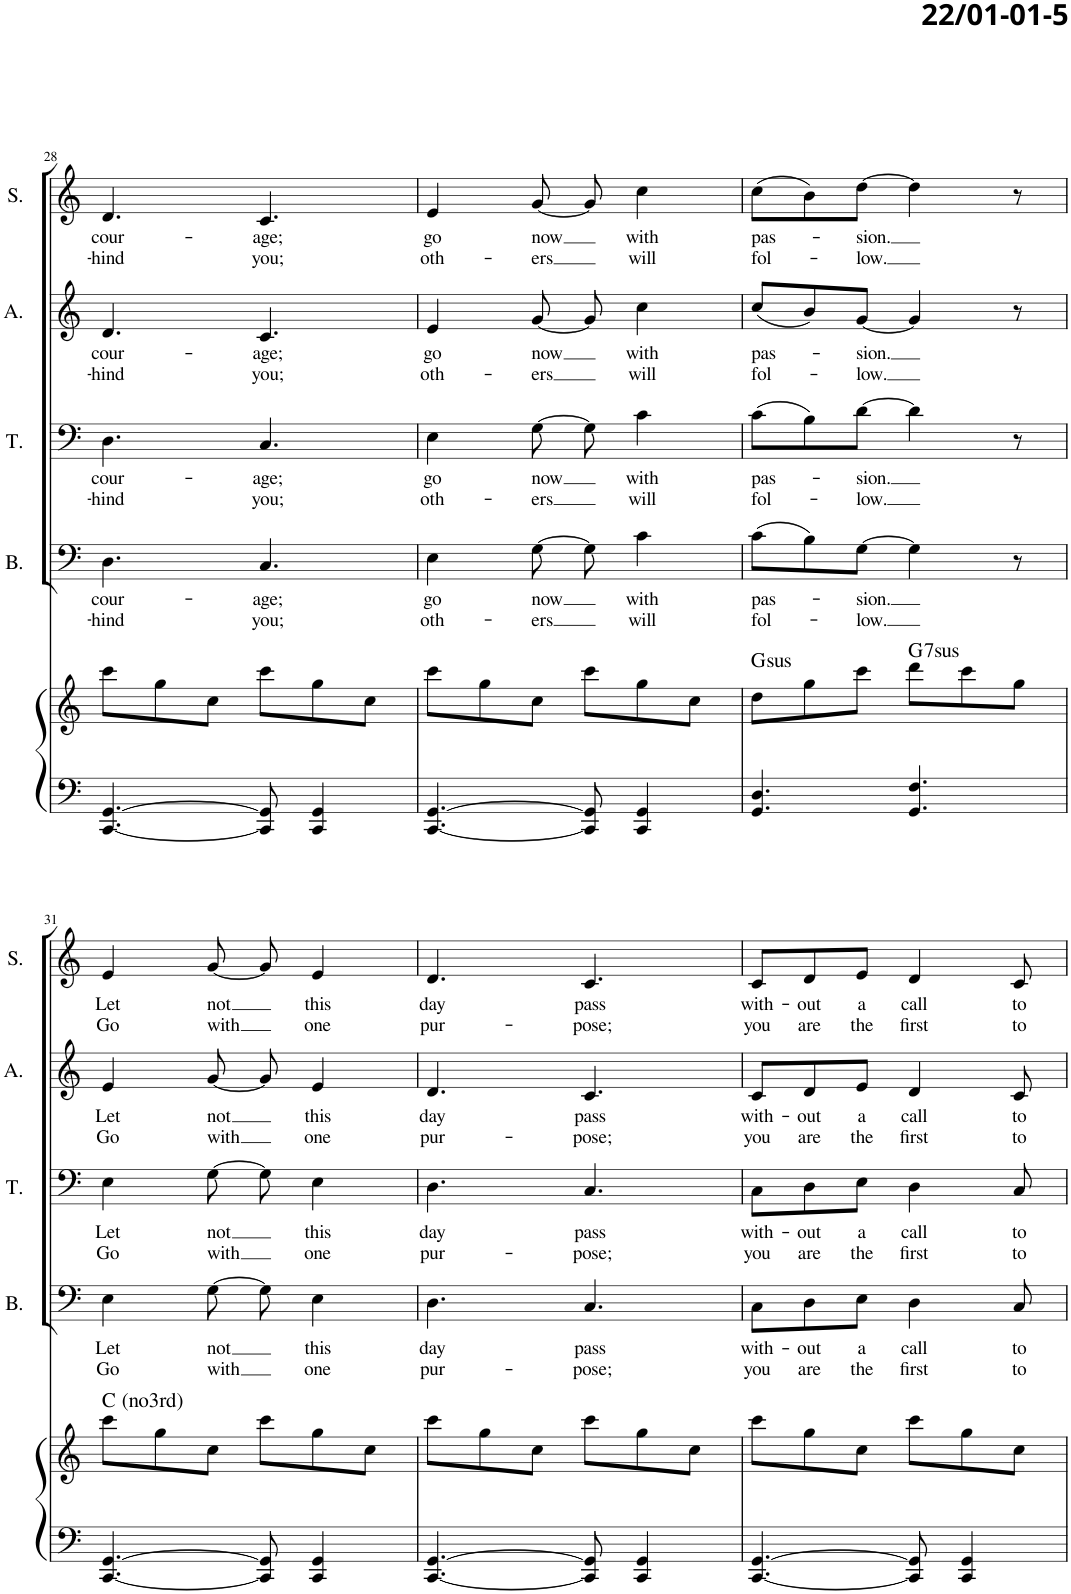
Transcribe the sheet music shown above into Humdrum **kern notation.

**kern	**kern	**harte	**kern	**text	**text	**kern	**text	**text	**kern	**text	**text	**kern	**text	**text
*part5	*part5	*part5	*part4	*part4	*part4	*part3	*part3	*part3	*part2	*part2	*part2	*part1	*part1	*part1
*staff6	*staff5	*	*staff4	*staff4	*staff4	*staff3	*staff3	*staff3	*staff2	*staff2	*staff2	*staff1	*staff1	*staff1
*I"Piano	*	*	*I"Bass	*	*	*I"Tenor	*	*	*I"Alto	*	*	*I"Soprano	*	*
*I'Pno	*	*	*I'B.	*	*	*I'T.	*	*	*I'A.	*	*	*I'S.	*	*
!!LO:PB:g=z
*clefF4	*clefG2	*	*clefF4	*	*	*clefF4	*	*	*clefG2	*	*	*clefG2	*	*
*k[]	*k[]	*	*k[]	*	*	*k[]	*	*	*k[]	*	*	*k[]	*	*
*M6/8	*M6/8	*	*M6/8	*	*	*M6/8	*	*	*M6/8	*	*	*M6/8	*	*
=28	=28	=28	=28	=28	=28	=28	=28	=28	=28	=28	=28	=28	=28	=28
!	!	!	!	!LO:LY:b	!LO:LY:b	!	!LO:LY:b	!LO:LY:b	!	!LO:LY:b	!LO:LY:b	!	!LO:LY:b	!LO:LY:b
[4.CC/ [4.GG/	8ccc\L	.	4.D\	cour-	-hind	4.D\	cour-	-hind	4.d/	cour-	-hind	4.d/	cour-	-hind
.	8gg\	.	.	.	.	.	.	.	.	.	.	.	.	.
.	8cc\J	.	.	.	.	.	.	.	.	.	.	.	.	.
!	!	!	!	!LO:LY:b	!LO:LY:b	!	!LO:LY:b	!LO:LY:b	!	!LO:LY:b	!LO:LY:b	!	!LO:LY:b	!LO:LY:b
8CC/] 8GG/]	8ccc\L	.	4.C/	-age;	you;	4.C/	-age;	you;	4.c/	-age;	you;	4.c/	-age;	you;
4CC/ 4GG/	8gg\	.	.	.	.	.	.	.	.	.	.	.	.	.
.	8cc\J	.	.	.	.	.	.	.	.	.	.	.	.	.
=29	=29	=29	=29	=29	=29	=29	=29	=29	=29	=29	=29	=29	=29	=29
!	!	!	!	!LO:LY:b	!LO:LY:b	!	!LO:LY:b	!LO:LY:b	!	!LO:LY:b	!LO:LY:b	!	!LO:LY:b	!LO:LY:b
[4.CC/ [4.GG/	8ccc\L	.	4E\	go	oth-	4E\	go	oth-	4e/	go	oth-	4e/	go	oth-
.	8gg\	.	.	.	.	.	.	.	.	.	.	.	.	.
!	!	!	!	!LO:LY:b	!LO:LY:b	!	!LO:LY:b	!LO:LY:b	!	!LO:LY:b	!LO:LY:b	!	!LO:LY:b	!LO:LY:b
.	8cc\J	.	[8G\	now	-ers	[8G\	now	-ers	[8g/	now	-ers	[8g/	now	-ers
8CC/] 8GG/]	8ccc\L	.	8G\]	.	.	8G\]	.	.	8g/]	.	.	8g/]	.	.
!	!	!	!	!LO:LY:b	!LO:LY:b	!	!LO:LY:b	!LO:LY:b	!	!LO:LY:b	!LO:LY:b	!	!LO:LY:b	!LO:LY:b
4CC/ 4GG/	8gg\	.	4c\	with	will	4c\	with	will	4cc\	with	will	4cc\	with	will
.	8cc\J	.	.	.	.	.	.	.	.	.	.	.	.	.
=30	=30	=30	=30	=30	=30	=30	=30	=30	=30	=30	=30	=30	=30	=30
!	!	!LO:H:kt=sus	!	!LO:LY:b	!LO:LY:b	!	!LO:LY:b	!LO:LY:b	!	!LO:LY:b	!LO:LY:b	!	!LO:LY:b	!LO:LY:b
4.GG/ 4.D/	8dd\L	G:sus4	(8c\L	pas-	fol-	(8c\L	pas-	fol-	(8cc/L	pas-	fol-	(8cc\L	pas-	fol-
.	8gg\	.	8B\)	.	.	8B\)	.	.	8b/)	.	.	8b\)	.	.
!	!	!	!	!LO:LY:b	!LO:LY:b	!	!LO:LY:b	!LO:LY:b	!	!LO:LY:b	!LO:LY:b	!	!LO:LY:b	!LO:LY:b
.	8ccc\J	.	[8G\J	-sion.	-low.	[8d\J	-sion.	-low.	[8g/J	-sion.	-low.	[8dd\J	-sion.	-low.
!	!	!LO:H:kt=7sus	!	!	!	!	!	!	!	!	!	!	!	!
4.GG/ 4.F/	8ddd\L	G:sus4(7)	4G\]	.	.	4d\]	.	.	4g/]	.	.	4dd\]	.	.
.	8ccc\	.	.	.	.	.	.	.	.	.	.	.	.	.
.	8gg\J	.	8r	.	.	8r	.	.	8r	.	.	8r	.	.
!!LO:LB:g=z
=31	=31	=31	=31	=31	=31	=31	=31	=31	=31	=31	=31	=31	=31	=31
!	!	!	!	!LO:LY:b	!LO:LY:b	!	!LO:LY:b	!LO:LY:b	!	!LO:LY:b	!LO:LY:b	!	!LO:LY:b	!LO:LY:b
[4.CC/ [4.GG/	8ccc\L	C:maj(*3)	4E\	Let	Go	4E\	Let	Go	4e/	Let	Go	4e/	Let	Go
.	8gg\	.	.	.	.	.	.	.	.	.	.	.	.	.
!	!	!	!	!LO:LY:b	!LO:LY:b	!	!LO:LY:b	!LO:LY:b	!	!LO:LY:b	!LO:LY:b	!	!LO:LY:b	!LO:LY:b
.	8cc\J	.	[8G\	not	with	[8G\	not	with	[8g/	not	with	[8g/	not	with
8CC/] 8GG/]	8ccc\L	.	8G\]	.	.	8G\]	.	.	8g/]	.	.	8g/]	.	.
!	!	!	!	!LO:LY:b	!LO:LY:b	!	!LO:LY:b	!LO:LY:b	!	!LO:LY:b	!LO:LY:b	!	!LO:LY:b	!LO:LY:b
4CC/ 4GG/	8gg\	.	4E\	this	one	4E\	this	one	4e/	this	one	4e/	this	one
.	8cc\J	.	.	.	.	.	.	.	.	.	.	.	.	.
=32	=32	=32	=32	=32	=32	=32	=32	=32	=32	=32	=32	=32	=32	=32
!	!	!	!	!LO:LY:b	!LO:LY:b	!	!LO:LY:b	!LO:LY:b	!	!LO:LY:b	!LO:LY:b	!	!LO:LY:b	!LO:LY:b
[4.CC/ [4.GG/	8ccc\L	.	4.D\	day	pur-	4.D\	day	pur-	4.d/	day	pur-	4.d/	day	pur-
.	8gg\	.	.	.	.	.	.	.	.	.	.	.	.	.
.	8cc\J	.	.	.	.	.	.	.	.	.	.	.	.	.
!	!	!	!	!LO:LY:b	!LO:LY:b	!	!LO:LY:b	!LO:LY:b	!	!LO:LY:b	!LO:LY:b	!	!LO:LY:b	!LO:LY:b
8CC/] 8GG/]	8ccc\L	.	4.C/	pass	-pose;	4.C/	pass	-pose;	4.c/	pass	-pose;	4.c/	pass	-pose;
4CC/ 4GG/	8gg\	.	.	.	.	.	.	.	.	.	.	.	.	.
.	8cc\J	.	.	.	.	.	.	.	.	.	.	.	.	.
=33	=33	=33	=33	=33	=33	=33	=33	=33	=33	=33	=33	=33	=33	=33
!	!	!	!	!LO:LY:b	!LO:LY:b	!	!LO:LY:b	!LO:LY:b	!	!LO:LY:b	!LO:LY:b	!	!LO:LY:b	!LO:LY:b
[4.CC/ [4.GG/	8ccc\L	.	8C\L	with-	you	8C\L	with-	you	8c/L	with-	you	8c/L	with-	you
!	!	!	!	!LO:LY:b	!LO:LY:b	!	!LO:LY:b	!LO:LY:b	!	!LO:LY:b	!LO:LY:b	!	!LO:LY:b	!LO:LY:b
.	8gg\	.	8D\	-out	are	8D\	-out	are	8d/	-out	are	8d/	-out	are
!	!	!	!	!LO:LY:b	!LO:LY:b	!	!LO:LY:b	!LO:LY:b	!	!LO:LY:b	!LO:LY:b	!	!LO:LY:b	!LO:LY:b
.	8cc\J	.	8E\J	a	the	8E\J	a	the	8e/J	a	the	8e/J	a	the
!	!	!	!	!LO:LY:b	!LO:LY:b	!	!LO:LY:b	!LO:LY:b	!	!LO:LY:b	!LO:LY:b	!	!LO:LY:b	!LO:LY:b
8CC/] 8GG/]	8ccc\L	.	4D\	call	first	4D\	call	first	4d/	call	first	4d/	call	first
4CC/ 4GG/	8gg\	.	.	.	.	.	.	.	.	.	.	.	.	.
!	!	!	!	!LO:LY:b	!LO:LY:b	!	!LO:LY:b	!LO:LY:b	!	!LO:LY:b	!LO:LY:b	!	!LO:LY:b	!LO:LY:b
.	8cc\J	.	8C/	to	to	8C/	to	to	8c/	to	to	8c/	to	to
=	=	=	=	=	=	=	=	=	=	=	=	=	=	=
*-	*-	*-	*-	*-	*-	*-	*-	*-	*-	*-	*-	*-	*-	*-
